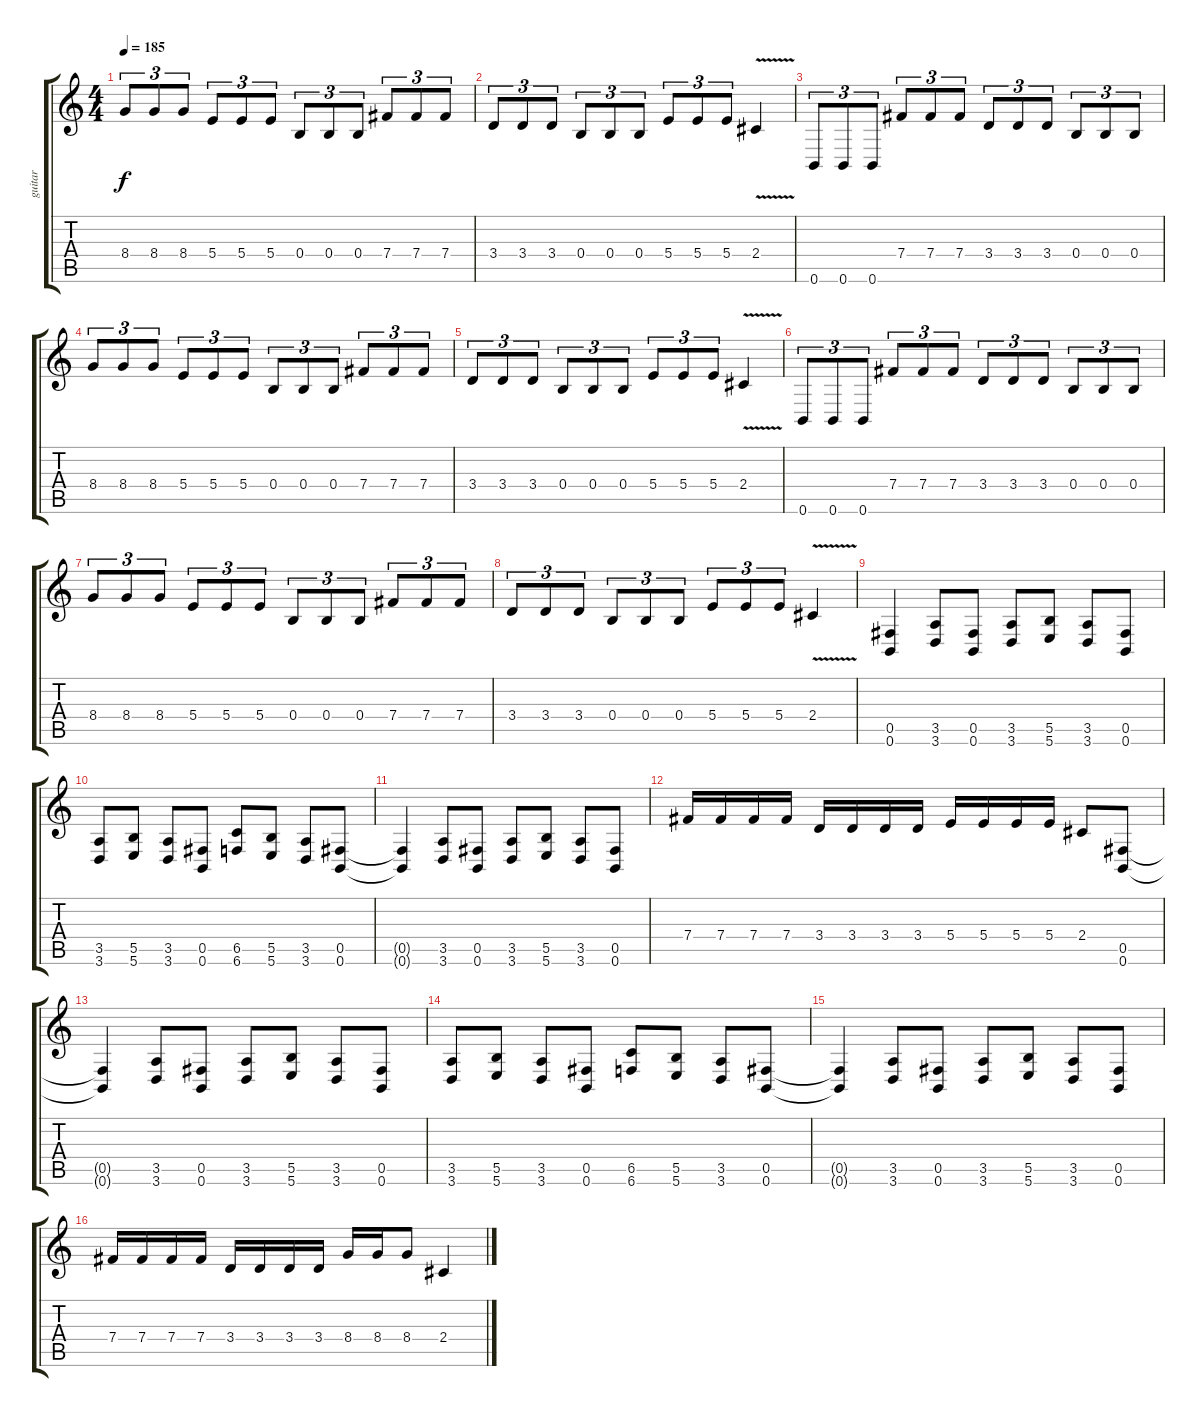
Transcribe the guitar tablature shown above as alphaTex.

\track ("guitar" "guitar") {instrument distortionguitar}
\staff {score tabs}
\tuning (Db4 Ab3 E3 B2 Gb2 B1) {hide}
\ts (4 4)
\tempo 185
\clef g2
\ks c
8.4.8{tu (3 2) dy f} 8.4.8{tu (3 2)} 8.4.8{tu (3 2)} 5.4.8{tu (3 2)} 5.4.8{tu (3 2)} 5.4.8{tu (3 2)} 0.4.8{tu (3 2)} 0.4.8{tu (3 2)} 0.4.8{tu (3 2)} 7.4.8{tu (3 2)} 7.4.8{tu (3 2)} 7.4.8{tu (3 2)} |
3.4.8{tu (3 2)} 3.4.8{tu (3 2)} 3.4.8{tu (3 2)} 0.4.8{tu (3 2)} 0.4.8{tu (3 2)} 0.4.8{tu (3 2)} 5.4.8{tu (3 2)} 5.4.8{tu (3 2)} 5.4.8{tu (3 2)} 2.4{v}.4 |
0.6.8{tu (3 2)} 0.6.8{tu (3 2)} 0.6.8{tu (3 2)} 7.4.8{tu (3 2)} 7.4.8{tu (3 2)} 7.4.8{tu (3 2)} 3.4.8{tu (3 2)} 3.4.8{tu (3 2)} 3.4.8{tu (3 2)} 0.4.8{tu (3 2)} 0.4.8{tu (3 2)} 0.4.8{tu (3 2)} |
8.4.8{tu (3 2)} 8.4.8{tu (3 2)} 8.4.8{tu (3 2)} 5.4.8{tu (3 2)} 5.4.8{tu (3 2)} 5.4.8{tu (3 2)} 0.4.8{tu (3 2)} 0.4.8{tu (3 2)} 0.4.8{tu (3 2)} 7.4.8{tu (3 2)} 7.4.8{tu (3 2)} 7.4.8{tu (3 2)} |
3.4.8{tu (3 2)} 3.4.8{tu (3 2)} 3.4.8{tu (3 2)} 0.4.8{tu (3 2)} 0.4.8{tu (3 2)} 0.4.8{tu (3 2)} 5.4.8{tu (3 2)} 5.4.8{tu (3 2)} 5.4.8{tu (3 2)} 2.4{v}.4 |
0.6.8{tu (3 2)} 0.6.8{tu (3 2)} 0.6.8{tu (3 2)} 7.4.8{tu (3 2)} 7.4.8{tu (3 2)} 7.4.8{tu (3 2)} 3.4.8{tu (3 2)} 3.4.8{tu (3 2)} 3.4.8{tu (3 2)} 0.4.8{tu (3 2)} 0.4.8{tu (3 2)} 0.4.8{tu (3 2)} |
8.4.8{tu (3 2)} 8.4.8{tu (3 2)} 8.4.8{tu (3 2)} 5.4.8{tu (3 2)} 5.4.8{tu (3 2)} 5.4.8{tu (3 2)} 0.4.8{tu (3 2)} 0.4.8{tu (3 2)} 0.4.8{tu (3 2)} 7.4.8{tu (3 2)} 7.4.8{tu (3 2)} 7.4.8{tu (3 2)} |
3.4.8{tu (3 2)} 3.4.8{tu (3 2)} 3.4.8{tu (3 2)} 0.4.8{tu (3 2)} 0.4.8{tu (3 2)} 0.4.8{tu (3 2)} 5.4.8{tu (3 2)} 5.4.8{tu (3 2)} 5.4.8{tu (3 2)} 2.4{v}.4 |
(0.5 0.6).4 (3.5 3.6).8 (0.5 0.6).8 (3.5 3.6).8 (5.5 5.6).8 (3.5 3.6).8 (0.5 0.6).8 |
(3.5 3.6).8 (5.5 5.6).8 (3.5 3.6).8 (0.5 0.6).8 (6.5 6.6).8 (5.5 5.6).8 (3.5 3.6).8 (0.5 0.6).8 |
(0.5{t} 0.6{t}).4 (3.5 3.6).8 (0.5 0.6).8 (3.5 3.6).8 (5.5 5.6).8 (3.5 3.6).8 (0.5 0.6).8 |
7.4.16 7.4.16 7.4.16 7.4.16 3.4.16 3.4.16 3.4.16 3.4.16 5.4.16 5.4.16 5.4.16 5.4.16 2.4.8 (0.5 0.6).8 |
(0.5{t} 0.6{t}).4 (3.5 3.6).8 (0.5 0.6).8 (3.5 3.6).8 (5.5 5.6).8 (3.5 3.6).8 (0.5 0.6).8 |
(3.5 3.6).8 (5.5 5.6).8 (3.5 3.6).8 (0.5 0.6).8 (6.5 6.6).8 (5.5 5.6).8 (3.5 3.6).8 (0.5 0.6).8 |
(0.5{t} 0.6{t}).4 (3.5 3.6).8 (0.5 0.6).8 (3.5 3.6).8 (5.5 5.6).8 (3.5 3.6).8 (0.5 0.6).8 |
7.4.16 7.4.16 7.4.16 7.4.16 3.4.16 3.4.16 3.4.16 3.4.16 8.4.16 8.4.16 8.4.8 2.4.4
